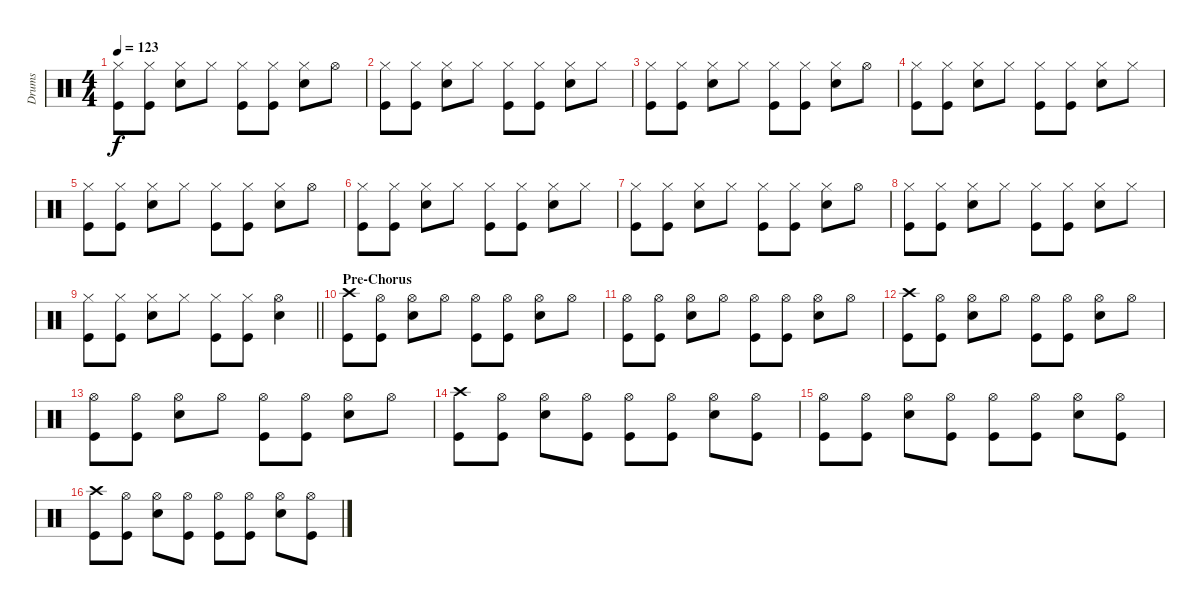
\track ("Drums" "Drums") {instrument percussion}
\staff {score}
\articulation defaults
\ts (4 4)
\tempo 123
\clef neutral
\ks c
("Hi-Hat (closed)" "Kick (hit)").8{dy f} ("Hi-Hat (closed)" "Kick (hit)").8 ("Hi-Hat (closed)" "Snare (hit) 2").8 "Hi-Hat (closed)".8 ("Hi-Hat (closed)" "Kick (hit)").8 ("Hi-Hat (closed)" "Kick (hit)").8 ("Hi-Hat (closed)" "Snare (hit) 2").8 "Hi-Hat (open)".8 |
("Hi-Hat (closed)" "Kick (hit)").8 ("Hi-Hat (closed)" "Kick (hit)").8 ("Hi-Hat (closed)" "Snare (hit) 2").8 "Hi-Hat (closed)".8 ("Hi-Hat (closed)" "Kick (hit)").8 ("Hi-Hat (closed)" "Kick (hit)").8 ("Hi-Hat (closed)" "Snare (hit) 2").8 "Hi-Hat (closed)".8 |
("Hi-Hat (closed)" "Kick (hit)").8 ("Hi-Hat (closed)" "Kick (hit)").8 ("Hi-Hat (closed)" "Snare (hit) 2").8 "Hi-Hat (closed)".8 ("Hi-Hat (closed)" "Kick (hit)").8 ("Hi-Hat (closed)" "Kick (hit)").8 ("Hi-Hat (closed)" "Snare (hit) 2").8 "Hi-Hat (open)".8 |
("Hi-Hat (closed)" "Kick (hit)").8 ("Hi-Hat (closed)" "Kick (hit)").8 ("Hi-Hat (closed)" "Snare (hit) 2").8 "Hi-Hat (closed)".8 ("Hi-Hat (closed)" "Kick (hit)").8 ("Hi-Hat (closed)" "Kick (hit)").8 ("Hi-Hat (closed)" "Snare (hit) 2").8 "Hi-Hat (closed)".8 |
("Hi-Hat (closed)" "Kick (hit)").8 ("Hi-Hat (closed)" "Kick (hit)").8 ("Hi-Hat (closed)" "Snare (hit) 2").8 "Hi-Hat (closed)".8 ("Hi-Hat (closed)" "Kick (hit)").8 ("Hi-Hat (closed)" "Kick (hit)").8 ("Hi-Hat (closed)" "Snare (hit) 2").8 "Hi-Hat (open)".8 |
("Hi-Hat (closed)" "Kick (hit)").8 ("Hi-Hat (closed)" "Kick (hit)").8 ("Hi-Hat (closed)" "Snare (hit) 2").8 "Hi-Hat (closed)".8 ("Hi-Hat (closed)" "Kick (hit)").8 ("Hi-Hat (closed)" "Kick (hit)").8 ("Hi-Hat (closed)" "Snare (hit) 2").8 "Hi-Hat (closed)".8 |
("Hi-Hat (closed)" "Kick (hit)").8 ("Hi-Hat (closed)" "Kick (hit)").8 ("Hi-Hat (closed)" "Snare (hit) 2").8 "Hi-Hat (closed)".8 ("Hi-Hat (closed)" "Kick (hit)").8 ("Hi-Hat (closed)" "Kick (hit)").8 ("Hi-Hat (closed)" "Snare (hit) 2").8 "Hi-Hat (open)".8 |
("Hi-Hat (closed)" "Kick (hit)").8 ("Hi-Hat (closed)" "Kick (hit)").8 ("Hi-Hat (closed)" "Snare (hit) 2").8 "Hi-Hat (closed)".8 ("Hi-Hat (closed)" "Kick (hit)").8 ("Hi-Hat (closed)" "Kick (hit)").8 ("Hi-Hat (closed)" "Snare (hit) 2").8 "Hi-Hat (closed)".8 |
\barLineRight lightlight
("Hi-Hat (closed)" "Kick (hit)").8 ("Hi-Hat (closed)" "Kick (hit)").8 ("Hi-Hat (closed)" "Snare (hit) 2").8 "Hi-Hat (closed)".8 ("Hi-Hat (closed)" "Kick (hit)").8 ("Hi-Hat (closed)" "Kick (hit)").8 ("Hi-Hat (open)" "Snare (hit) 2").4 |
\section ("" "Pre-Chorus")
("Crash high (hit)" "Kick (hit)").8 ("Hi-Hat (open)" "Kick (hit)").8 ("Hi-Hat (open)" "Snare (hit) 2").8 "Hi-Hat (open)".8 ("Hi-Hat (open)" "Kick (hit)").8 ("Hi-Hat (open)" "Kick (hit)").8 ("Hi-Hat (open)" "Snare (hit) 2").8 "Hi-Hat (open)".8 |
("Hi-Hat (open)" "Kick (hit)").8 ("Hi-Hat (open)" "Kick (hit)").8 ("Hi-Hat (open)" "Snare (hit) 2").8 "Hi-Hat (open)".8 ("Hi-Hat (open)" "Kick (hit)").8 ("Hi-Hat (open)" "Kick (hit)").8 ("Hi-Hat (open)" "Snare (hit) 2").8 "Hi-Hat (open)".8 |
("Crash high (hit)" "Kick (hit)").8 ("Hi-Hat (open)" "Kick (hit)").8 ("Hi-Hat (open)" "Snare (hit) 2").8 "Hi-Hat (open)".8 ("Hi-Hat (open)" "Kick (hit)").8 ("Hi-Hat (open)" "Kick (hit)").8 ("Hi-Hat (open)" "Snare (hit) 2").8 "Hi-Hat (open)".8 |
("Hi-Hat (open)" "Kick (hit)").8 ("Hi-Hat (open)" "Kick (hit)").8 ("Hi-Hat (open)" "Snare (hit) 2").8 "Hi-Hat (open)".8 ("Hi-Hat (open)" "Kick (hit)").8 ("Hi-Hat (open)" "Kick (hit)").8 ("Hi-Hat (open)" "Snare (hit) 2").8 "Hi-Hat (open)".8 |
("Crash high (hit)" "Kick (hit)").8 ("Hi-Hat (open)" "Kick (hit)").8 ("Hi-Hat (open)" "Snare (hit) 2").8 ("Hi-Hat (open)" "Kick (hit)").8 ("Hi-Hat (open)" "Kick (hit)").8 ("Hi-Hat (open)" "Kick (hit)").8 ("Hi-Hat (open)" "Snare (hit) 2").8 ("Hi-Hat (open)" "Kick (hit)").8 |
("Hi-Hat (open)" "Kick (hit)").8 ("Hi-Hat (open)" "Kick (hit)").8 ("Hi-Hat (open)" "Snare (hit) 2").8 ("Hi-Hat (open)" "Kick (hit)").8 ("Hi-Hat (open)" "Kick (hit)").8 ("Hi-Hat (open)" "Kick (hit)").8 ("Hi-Hat (open)" "Snare (hit) 2").8 ("Hi-Hat (open)" "Kick (hit)").8 |
("Crash high (hit)" "Kick (hit)").8 ("Hi-Hat (open)" "Kick (hit)").8 ("Hi-Hat (open)" "Snare (hit) 2").8 ("Hi-Hat (open)" "Kick (hit)").8 ("Hi-Hat (open)" "Kick (hit)").8 ("Hi-Hat (open)" "Kick (hit)").8 ("Hi-Hat (open)" "Snare (hit) 2").8 ("Hi-Hat (open)" "Kick (hit)").8
